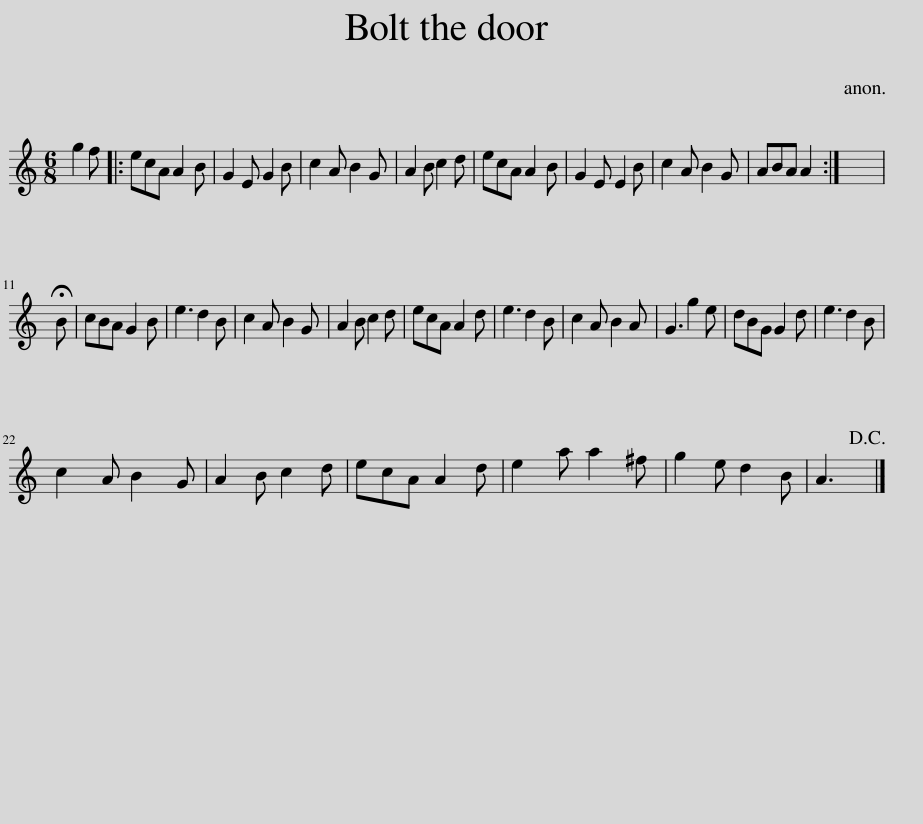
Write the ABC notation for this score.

X:1
L:1/8
M:6/8
I:linebreak $
K:C
V:1 treble
V:1
 g2 f |: ecA A2 B | G2 E G2 B | c2 A B2 G | A2 B c2 d | %5
 ecA A2 B | G2 E E2 B | c2 A B2 G | ABA A2 :| x6 |$ %10
 !fermata!B | cBA G2 B | e3 d2 B | c2 A B2 G | A2 B c2 d | %15
 ecA A2 d | e3 d2 B | c2 A B2 A | G3 g2 e | dBG G2 d | %20
 e3 d2 B |$ c2 A B2 G | A2 B c2 d | ecA A2 d | e2 a a2 ^f | %25
 g2 e d2 B | A3!D.C.! |] %27
